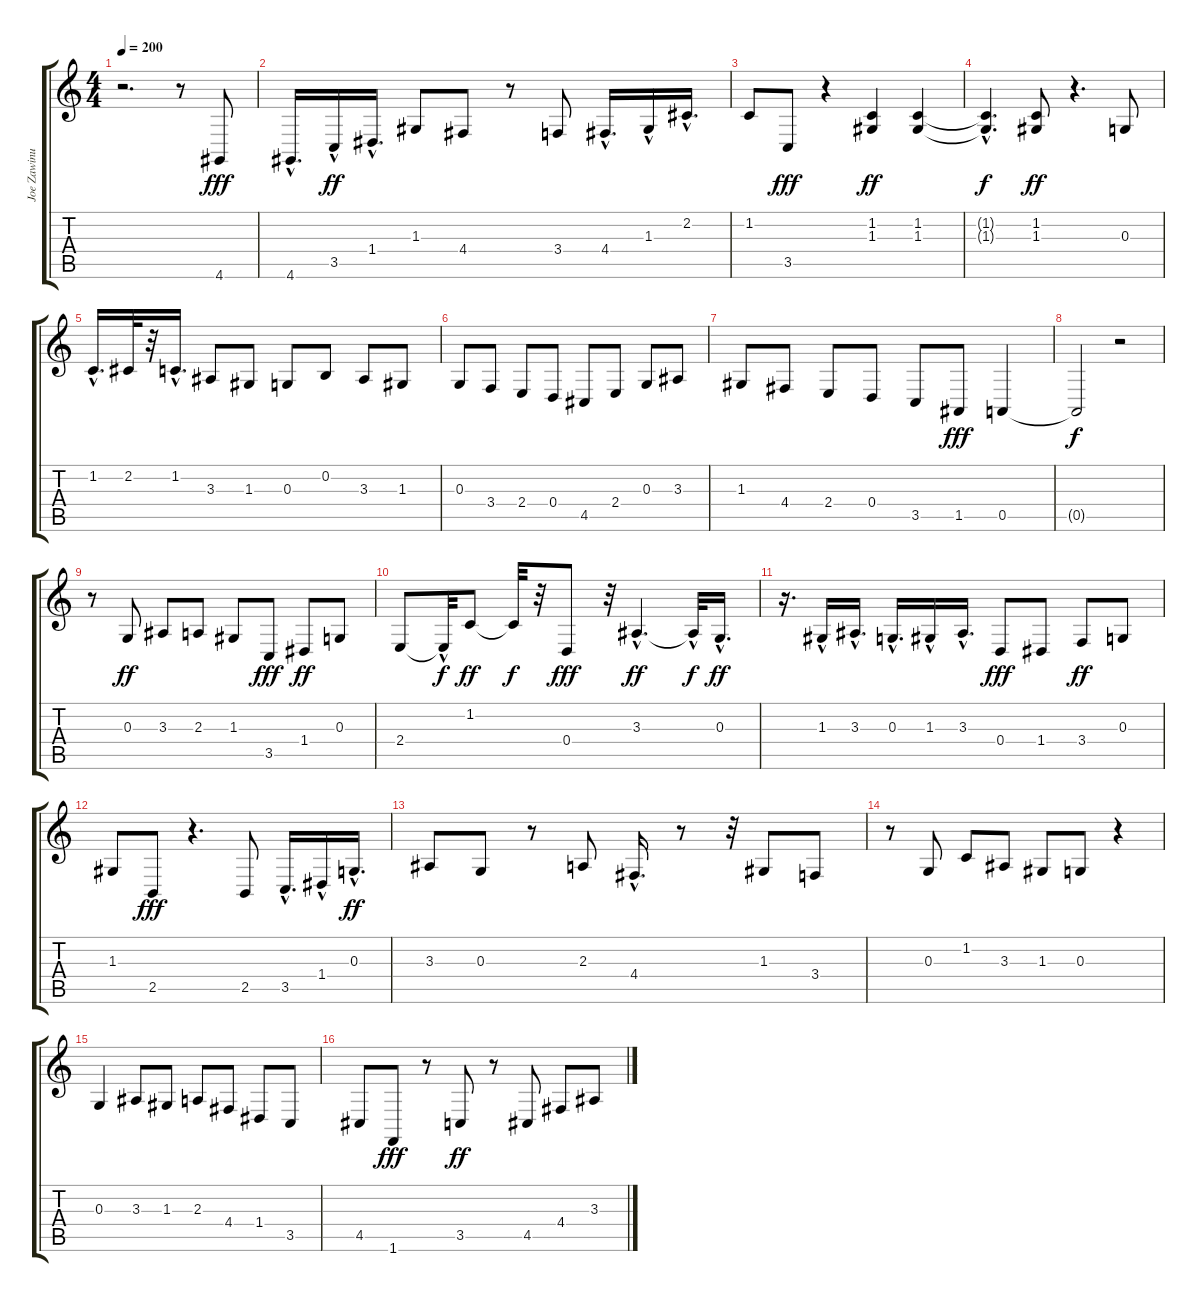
\track ("Joe Zawinul" "Joe Zawinu") {instrument acousticgrandpiano}
\staff {score tabs}
\tuning (E4 B3 G3 D3 A2 E2) {hide}
\ts (4 4)
\tempo 200
\clef g2
\ks c
r.2{d dy f} r.8 4.6.8{dy fff} |
4.6{hac}.16{d} 3.5{hac}.16{dy ff} 1.4{hac}.16{d} 1.3.8 4.4.8 r.8 3.4.8 4.4{hac}.16{d} 1.3{hac}.16 2.2{hac}.16{d} |
1.2.8 3.5.8{dy fff} r.4 (1.2 1.3).4{dy ff} (1.2 1.3).4 |
(1.2{hac t} 1.3{hac t}).4{d dy f} (1.2 1.3).8{dy ff} r.4{d} 0.3.8 |
1.2{hac}.16{d} 2.2.32 r.32 1.2{hac}.16{d} 3.3.8 1.3.8 0.3.8 0.2.8 3.3.8 1.3.8 |
0.3.8 3.4.8 2.4.8 0.4.8 4.5.8 2.4.8 0.3.8 3.3.8 |
1.3.8 4.4.8 2.4.8 0.4.8 3.5.8 1.5.8{dy fff} 0.5.4 |
0.5{t}.2{dy f} r.2 |
r.8 0.3.8{dy ff} 3.3.8 2.3.8 1.3.8 3.5.8{dy fff} 1.4.8{dy ff} 0.3.8 |
2.4.8 2.4{hac t}.32{dy f} 1.2.8{dy ff} 1.2{t}.32{dy f} r.32 0.4.8{dy fff} r.32 3.3{hac}.4{d dy ff} 3.3{hac t}.32{dy f} 0.3{hac}.16{d dy ff} |
r.16{d} 1.3{hac}.16 3.3{hac}.16{d} 0.3{hac}.16{d} 1.3{hac}.16 3.3{hac}.16{d} 0.4.8{dy fff} 1.4.8 3.4.8{dy ff} 0.3.8 |
1.3.8 2.5.8{dy fff} r.4{d} 2.5.8 3.5{hac}.16{d} 1.4{hac}.16 0.3{hac}.16{d dy ff} |
3.3.8 0.3.8 r.8 2.3.8 4.4{hac}.16{d} r.8 r.32 1.3.8 3.4.8 |
r.8 0.3.8 1.2.8 3.3.8 1.3.8 0.3.8 r.4 |
0.3.4 3.3.8 1.3.8 2.3.8 4.4.8 1.4.8 3.5.8 |
4.5.8 1.6.8{dy fff} r.8 3.5.8{dy ff} r.8 4.5.8 4.4.8 3.3.8
